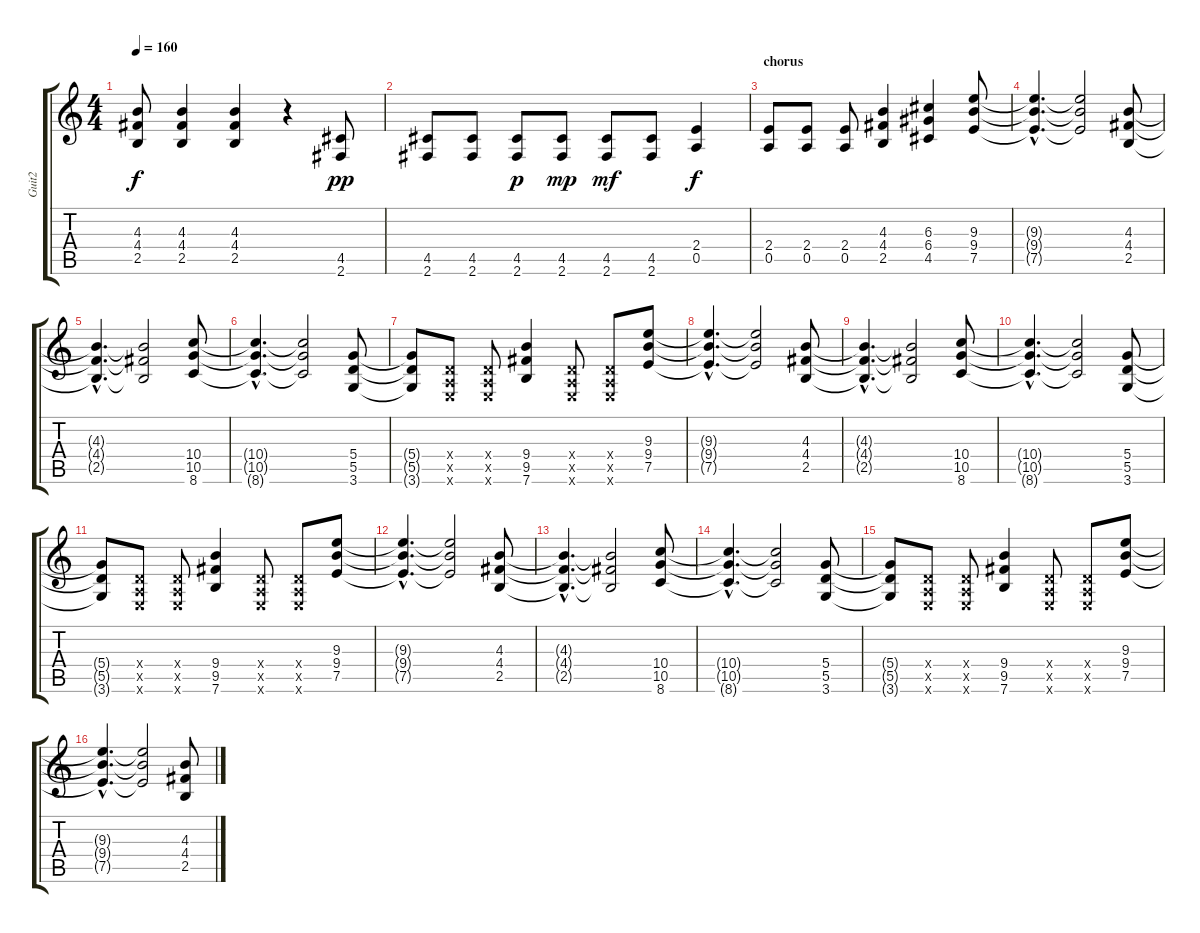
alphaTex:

\track ("Guit2" "Guit2") {instrument overdrivenguitar}
\staff {score tabs}
\tuning (E4 B3 G3 D3 A2 E2) {hide}
\ts (4 4)
\tempo 160
\clef g2
\ks c
(4.3 4.4 2.5).8{dy f} (4.3 4.4 2.5).4 (4.3 4.4 2.5).4 r.4 (4.5 2.6).8{dy pp} |
(4.5 2.6).8 (4.5 2.6).8 (4.5 2.6).8{dy p} (4.5 2.6).8{dy mp} (4.5 2.6).8{dy mf} (4.5 2.6).8 (2.4 0.5).4{dy f} |
\section ("" "chorus")
(2.4 0.5).8 (2.4 0.5).8 (2.4 0.5).8 (4.3 4.4 2.5).4 (6.3 6.4 4.5).4 (9.3 9.4 7.5).8 |
(9.3{hac t} 9.4{hac t} 7.5{hac t}).4{d} (9.3{t} 9.4{t} 7.5{t}).2 (4.3 4.4 2.5).8 |
(4.3{hac t} 4.4{hac t} 2.5{hac t}).4{d} (4.3{t} 4.4{t} 2.5{t}).2 (10.4 10.5 8.6).8 |
(10.4{hac t} 10.5{hac t} 8.6{hac t}).4{d} (10.4{t} 10.5{t} 8.6{t}).2 (5.4 5.5 3.6).8 |
(5.4{t} 5.5{t} 3.6{t}).8 (0.4{x} 0.5{x} 0.6{x}).8 (0.4{x} 0.5{x} 0.6{x}).8 (9.4 9.5 7.6).4 (0.4{x} 0.5{x} 0.6{x}).8 (0.4{x} 0.5{x} 0.6{x}).8 (9.3 9.4 7.5).8 |
(9.3{hac t} 9.4{hac t} 7.5{hac t}).4{d} (9.3{t} 9.4{t} 7.5{t}).2 (4.3 4.4 2.5).8 |
(4.3{hac t} 4.4{hac t} 2.5{hac t}).4{d} (4.3{t} 4.4{t} 2.5{t}).2 (10.4 10.5 8.6).8 |
(10.4{hac t} 10.5{hac t} 8.6{hac t}).4{d} (10.4{t} 10.5{t} 8.6{t}).2 (5.4 5.5 3.6).8 |
(5.4{t} 5.5{t} 3.6{t}).8 (0.4{x} 0.5{x} 0.6{x}).8 (0.4{x} 0.5{x} 0.6{x}).8 (9.4 9.5 7.6).4 (0.4{x} 0.5{x} 0.6{x}).8 (0.4{x} 0.5{x} 0.6{x}).8 (9.3 9.4 7.5).8 |
(9.3{hac t} 9.4{hac t} 7.5{hac t}).4{d} (9.3{t} 9.4{t} 7.5{t}).2 (4.3 4.4 2.5).8 |
(4.3{hac t} 4.4{hac t} 2.5{hac t}).4{d} (4.3{t} 4.4{t} 2.5{t}).2 (10.4 10.5 8.6).8 |
(10.4{hac t} 10.5{hac t} 8.6{hac t}).4{d} (10.4{t} 10.5{t} 8.6{t}).2 (5.4 5.5 3.6).8 |
(5.4{t} 5.5{t} 3.6{t}).8 (0.4{x} 0.5{x} 0.6{x}).8 (0.4{x} 0.5{x} 0.6{x}).8 (9.4 9.5 7.6).4 (0.4{x} 0.5{x} 0.6{x}).8 (0.4{x} 0.5{x} 0.6{x}).8 (9.3 9.4 7.5).8 |
(9.3{hac t} 9.4{hac t} 7.5{hac t}).4{d} (9.3{t} 9.4{t} 7.5{t}).2 (4.3 4.4 2.5).8
